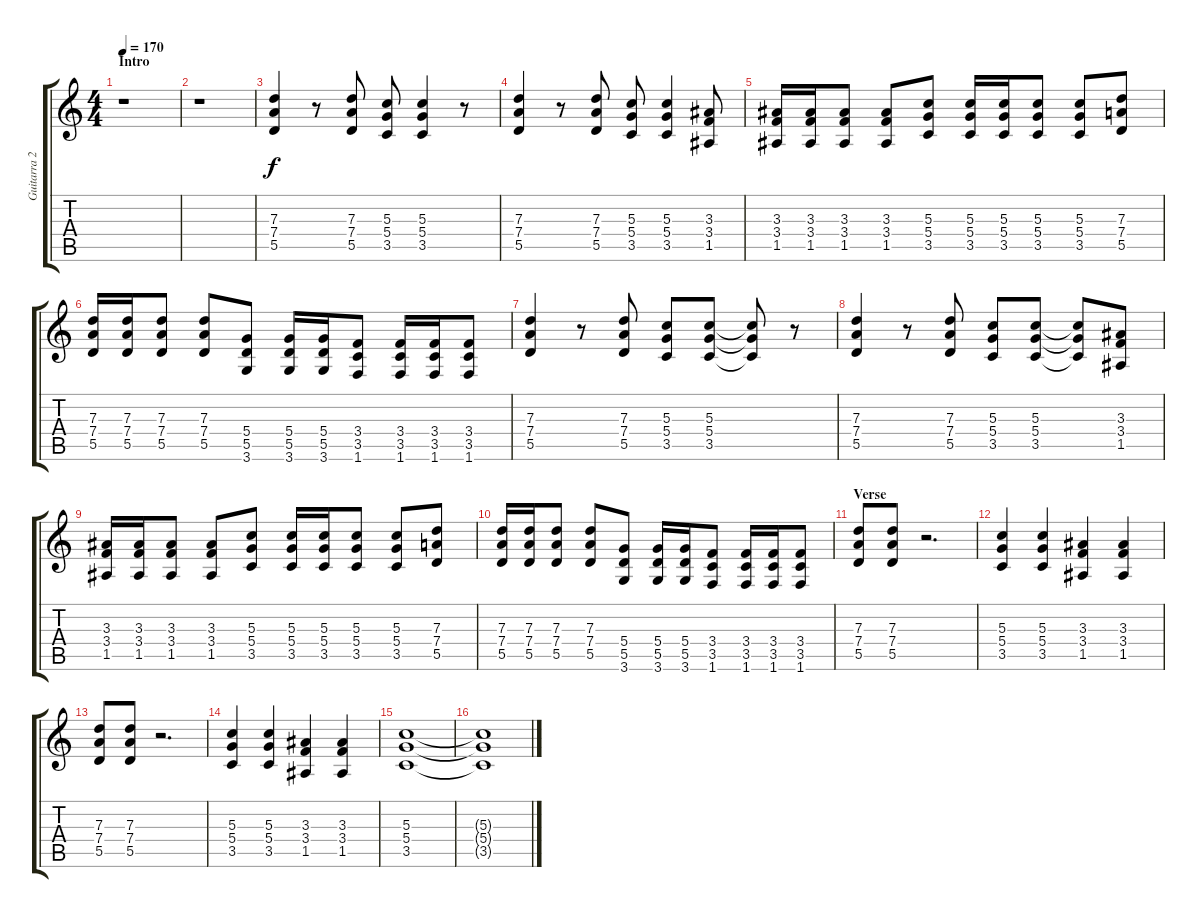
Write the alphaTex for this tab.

\track ("Guitarra 2 - Erik" "Guitarra 2") {instrument distortionguitar}
\staff {score tabs}
\tuning (E4 B3 G3 D3 A2 E2) {hide}
\ts (4 4)
\section ("" "Intro")
\tempo 170
\clef g2
\ks c
r.1{dy f instrument distortionguitar} |
r.1 |
(7.3 7.4 5.5).4 r.8 (7.3 7.4 5.5).8 (5.3 5.4 3.5).8 (5.3 5.4 3.5).4 r.8 |
(7.3 7.4 5.5).4 r.8 (7.3 7.4 5.5).8 (5.3 5.4 3.5).8 (5.3 5.4 3.5).4 (3.3 3.4 1.5).8 |
(3.3 3.4 1.5).16 (3.3 3.4 1.5).16 (3.3 3.4 1.5).8 (3.3 3.4 1.5).8 (5.3 5.4 3.5).8 (5.3 5.4 3.5).16 (5.3 5.4 3.5).16 (5.3 5.4 3.5).8 (5.3 5.4 3.5).8 (7.3 7.4 5.5).8 |
(7.3 7.4 5.5).16 (7.3 7.4 5.5).16 (7.3 7.4 5.5).8 (7.3 7.4 5.5).8 (5.4 5.5 3.6).8 (5.4 5.5 3.6).16 (5.4 5.5 3.6).16 (3.4 3.5 1.6).8 (3.4 3.5 1.6).16 (3.4 3.5 1.6).16 (3.4 3.5 1.6).8 |
(7.3 7.4 5.5).4 r.8 (7.3 7.4 5.5).8 (5.3 5.4 3.5).8 (5.3 5.4 3.5).8 (5.3{t} 5.4{t} 3.5{t}).8 r.8 |
(7.3 7.4 5.5).4 r.8 (7.3 7.4 5.5).8 (5.3 5.4 3.5).8 (5.3 5.4 3.5).8 (5.3{t} 5.4{t} 3.5{t}).8 (3.3 3.4 1.5).8 |
(3.3 3.4 1.5).16 (3.3 3.4 1.5).16 (3.3 3.4 1.5).8 (3.3 3.4 1.5).8 (5.3 5.4 3.5).8 (5.3 5.4 3.5).16 (5.3 5.4 3.5).16 (5.3 5.4 3.5).8 (5.3 5.4 3.5).8 (7.3 7.4 5.5).8 |
(7.3 7.4 5.5).16 (7.3 7.4 5.5).16 (7.3 7.4 5.5).8 (7.3 7.4 5.5).8 (5.4 5.5 3.6).8 (5.4 5.5 3.6).16 (5.4 5.5 3.6).16 (3.4 3.5 1.6).8 (3.4 3.5 1.6).16 (3.4 3.5 1.6).16 (3.4 3.5 1.6).8 |
\section ("" "Verse")
(7.3 7.4 5.5).8 (7.3 7.4 5.5).8 r.2{d} |
(5.3 5.4 3.5).4 (5.3 5.4 3.5).4 (3.3 3.4 1.5).4 (3.3 3.4 1.5).4 |
(7.3 7.4 5.5).8 (7.3 7.4 5.5).8 r.2{d} |
(5.3 5.4 3.5).4 (5.3 5.4 3.5).4 (3.3 3.4 1.5).4 (3.3 3.4 1.5).4 |
(5.3 5.4 3.5).1 |
(5.3{t} 5.4{t} 3.5{t}).1
